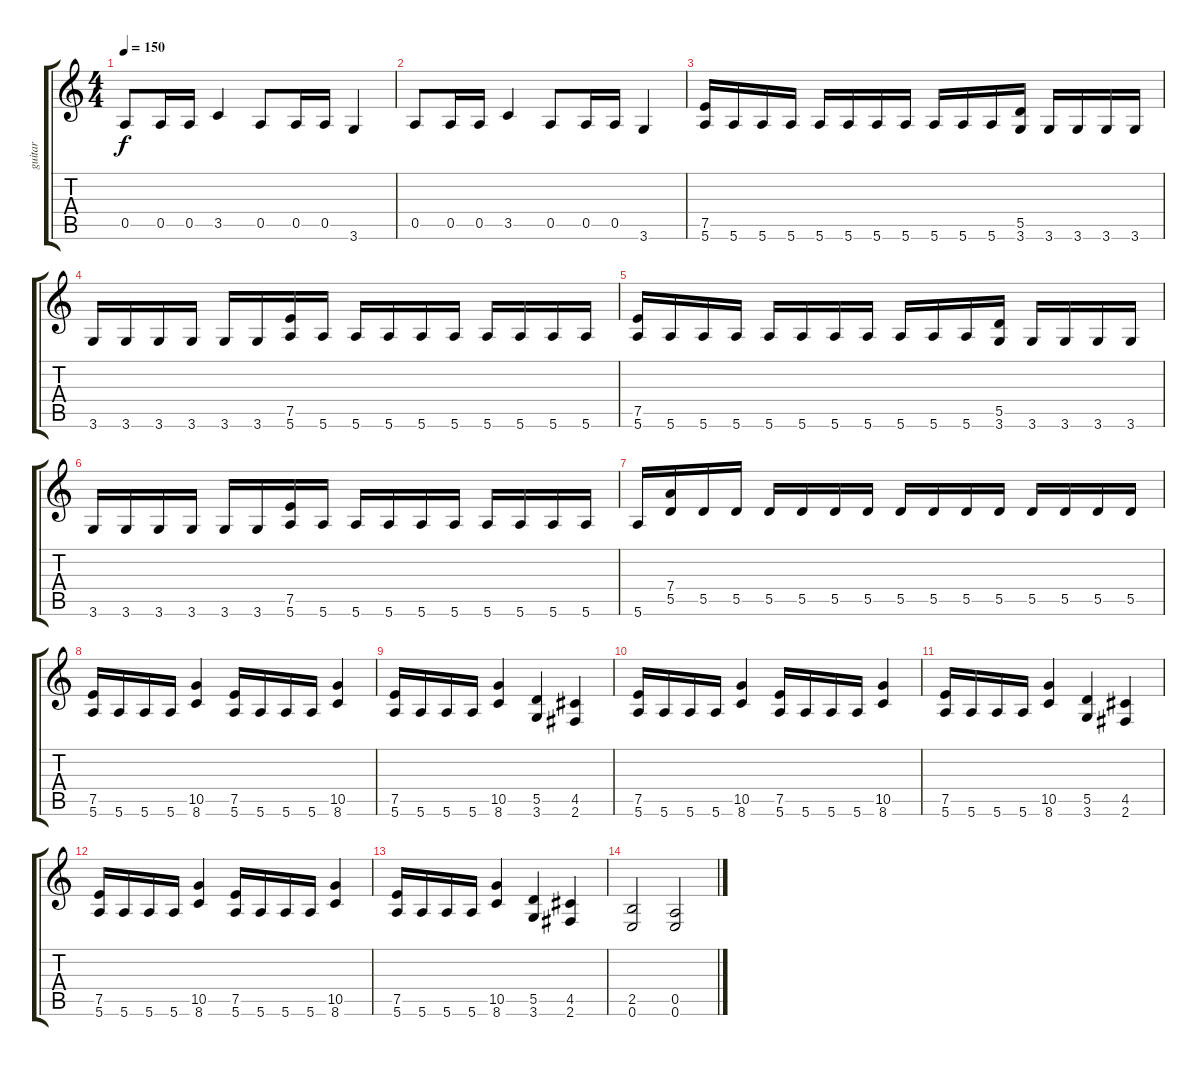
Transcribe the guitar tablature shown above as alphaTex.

\track ("guitar" "guitar") {instrument distortionguitar}
\staff {score tabs}
\tuning (E4 B3 G3 D3 A2 E2) {hide}
\ts (4 4)
\tempo 150
\clef g2
\ks c
0.5.8{dy f} 0.5.16 0.5.16 3.5.4 0.5.8 0.5.16 0.5.16 3.6.4 |
0.5.8 0.5.16 0.5.16 3.5.4 0.5.8 0.5.16 0.5.16 3.6.4 |
(7.5 5.6).16 5.6.16 5.6.16 5.6.16 5.6.16 5.6.16 5.6.16 5.6.16 5.6.16 5.6.16 5.6.16 (5.5 3.6).16 3.6.16 3.6.16 3.6.16 3.6.16 |
3.6.16 3.6.16 3.6.16 3.6.16 3.6.16 3.6.16 (7.5 5.6).16 5.6.16 5.6.16 5.6.16 5.6.16 5.6.16 5.6.16 5.6.16 5.6.16 5.6.16 |
(7.5 5.6).16 5.6.16 5.6.16 5.6.16 5.6.16 5.6.16 5.6.16 5.6.16 5.6.16 5.6.16 5.6.16 (5.5 3.6).16 3.6.16 3.6.16 3.6.16 3.6.16 |
3.6.16 3.6.16 3.6.16 3.6.16 3.6.16 3.6.16 (7.5 5.6).16 5.6.16 5.6.16 5.6.16 5.6.16 5.6.16 5.6.16 5.6.16 5.6.16 5.6.16 |
5.6.16 (7.4 5.5).16 5.5.16 5.5.16 5.5.16 5.5.16 5.5.16 5.5.16 5.5.16 5.5.16 5.5.16 5.5.16 5.5.16 5.5.16 5.5.16 5.5.16 |
(7.5 5.6).16 5.6.16 5.6.16 5.6.16 (10.5 8.6).4 (7.5 5.6).16 5.6.16 5.6.16 5.6.16 (10.5 8.6).4 |
(7.5 5.6).16 5.6.16 5.6.16 5.6.16 (10.5 8.6).4 (5.5 3.6).4 (4.5 2.6).4 |
(7.5 5.6).16 5.6.16 5.6.16 5.6.16 (10.5 8.6).4 (7.5 5.6).16 5.6.16 5.6.16 5.6.16 (10.5 8.6).4 |
(7.5 5.6).16 5.6.16 5.6.16 5.6.16 (10.5 8.6).4 (5.5 3.6).4 (4.5 2.6).4 |
(7.5 5.6).16 5.6.16 5.6.16 5.6.16 (10.5 8.6).4 (7.5 5.6).16 5.6.16 5.6.16 5.6.16 (10.5 8.6).4 |
(7.5 5.6).16 5.6.16 5.6.16 5.6.16 (10.5 8.6).4 (5.5 3.6).4 (4.5 2.6).4 |
(2.5 0.6).2 (0.5 0.6).2
